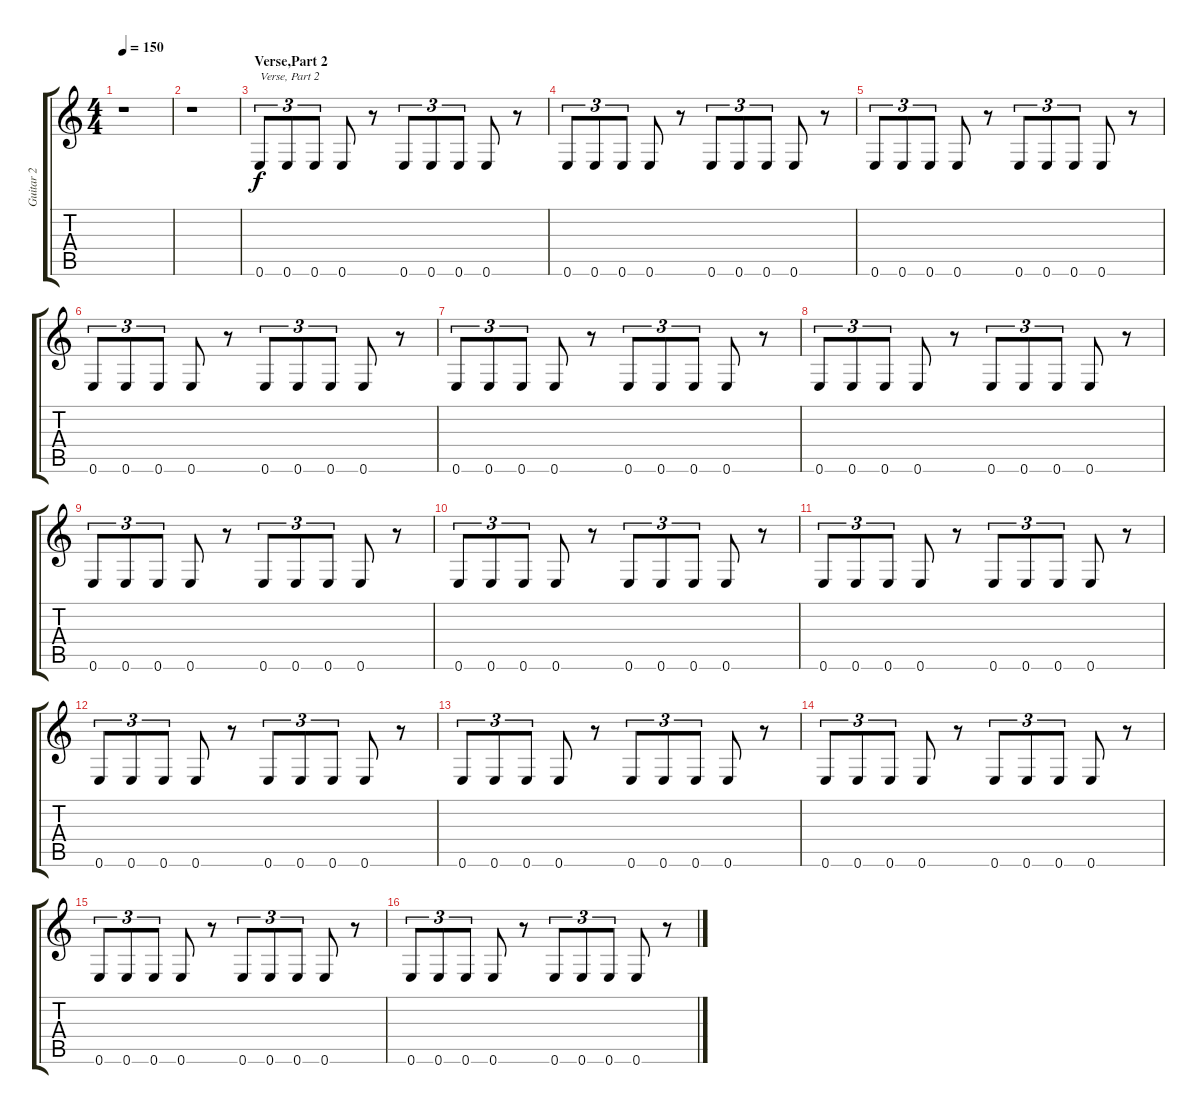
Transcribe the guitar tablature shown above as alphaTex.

\track ("Guitar 2" "Guitar 2") {instrument distortionguitar}
\staff {score tabs}
\tuning (E4 B3 G3 D3 A2 E2) {hide}
\ts (4 4)
\tempo 150
\clef g2
\ks c
r.1{dy f} |
r.1 |
\section ("" "Verse,Part 2")
0.6.8{tu (3 2) txt "Verse, Part 2"} 0.6.8{tu (3 2)} 0.6.8{tu (3 2)} 0.6.8 r.8 0.6.8{tu (3 2)} 0.6.8{tu (3 2)} 0.6.8{tu (3 2)} 0.6.8 r.8 |
0.6.8{tu (3 2)} 0.6.8{tu (3 2)} 0.6.8{tu (3 2)} 0.6.8 r.8 0.6.8{tu (3 2)} 0.6.8{tu (3 2)} 0.6.8{tu (3 2)} 0.6.8 r.8 |
0.6.8{tu (3 2)} 0.6.8{tu (3 2)} 0.6.8{tu (3 2)} 0.6.8 r.8 0.6.8{tu (3 2)} 0.6.8{tu (3 2)} 0.6.8{tu (3 2)} 0.6.8 r.8 |
0.6.8{tu (3 2)} 0.6.8{tu (3 2)} 0.6.8{tu (3 2)} 0.6.8 r.8 0.6.8{tu (3 2)} 0.6.8{tu (3 2)} 0.6.8{tu (3 2)} 0.6.8 r.8 |
0.6.8{tu (3 2)} 0.6.8{tu (3 2)} 0.6.8{tu (3 2)} 0.6.8 r.8 0.6.8{tu (3 2)} 0.6.8{tu (3 2)} 0.6.8{tu (3 2)} 0.6.8 r.8 |
0.6.8{tu (3 2)} 0.6.8{tu (3 2)} 0.6.8{tu (3 2)} 0.6.8 r.8 0.6.8{tu (3 2)} 0.6.8{tu (3 2)} 0.6.8{tu (3 2)} 0.6.8 r.8 |
0.6.8{tu (3 2)} 0.6.8{tu (3 2)} 0.6.8{tu (3 2)} 0.6.8 r.8 0.6.8{tu (3 2)} 0.6.8{tu (3 2)} 0.6.8{tu (3 2)} 0.6.8 r.8 |
0.6.8{tu (3 2)} 0.6.8{tu (3 2)} 0.6.8{tu (3 2)} 0.6.8 r.8 0.6.8{tu (3 2)} 0.6.8{tu (3 2)} 0.6.8{tu (3 2)} 0.6.8 r.8 |
0.6.8{tu (3 2)} 0.6.8{tu (3 2)} 0.6.8{tu (3 2)} 0.6.8 r.8 0.6.8{tu (3 2)} 0.6.8{tu (3 2)} 0.6.8{tu (3 2)} 0.6.8 r.8 |
0.6.8{tu (3 2)} 0.6.8{tu (3 2)} 0.6.8{tu (3 2)} 0.6.8 r.8 0.6.8{tu (3 2)} 0.6.8{tu (3 2)} 0.6.8{tu (3 2)} 0.6.8 r.8 |
0.6.8{tu (3 2)} 0.6.8{tu (3 2)} 0.6.8{tu (3 2)} 0.6.8 r.8 0.6.8{tu (3 2)} 0.6.8{tu (3 2)} 0.6.8{tu (3 2)} 0.6.8 r.8 |
0.6.8{tu (3 2)} 0.6.8{tu (3 2)} 0.6.8{tu (3 2)} 0.6.8 r.8 0.6.8{tu (3 2)} 0.6.8{tu (3 2)} 0.6.8{tu (3 2)} 0.6.8 r.8 |
0.6.8{tu (3 2)} 0.6.8{tu (3 2)} 0.6.8{tu (3 2)} 0.6.8 r.8 0.6.8{tu (3 2)} 0.6.8{tu (3 2)} 0.6.8{tu (3 2)} 0.6.8 r.8 |
0.6.8{tu (3 2)} 0.6.8{tu (3 2)} 0.6.8{tu (3 2)} 0.6.8 r.8 0.6.8{tu (3 2)} 0.6.8{tu (3 2)} 0.6.8{tu (3 2)} 0.6.8 r.8
